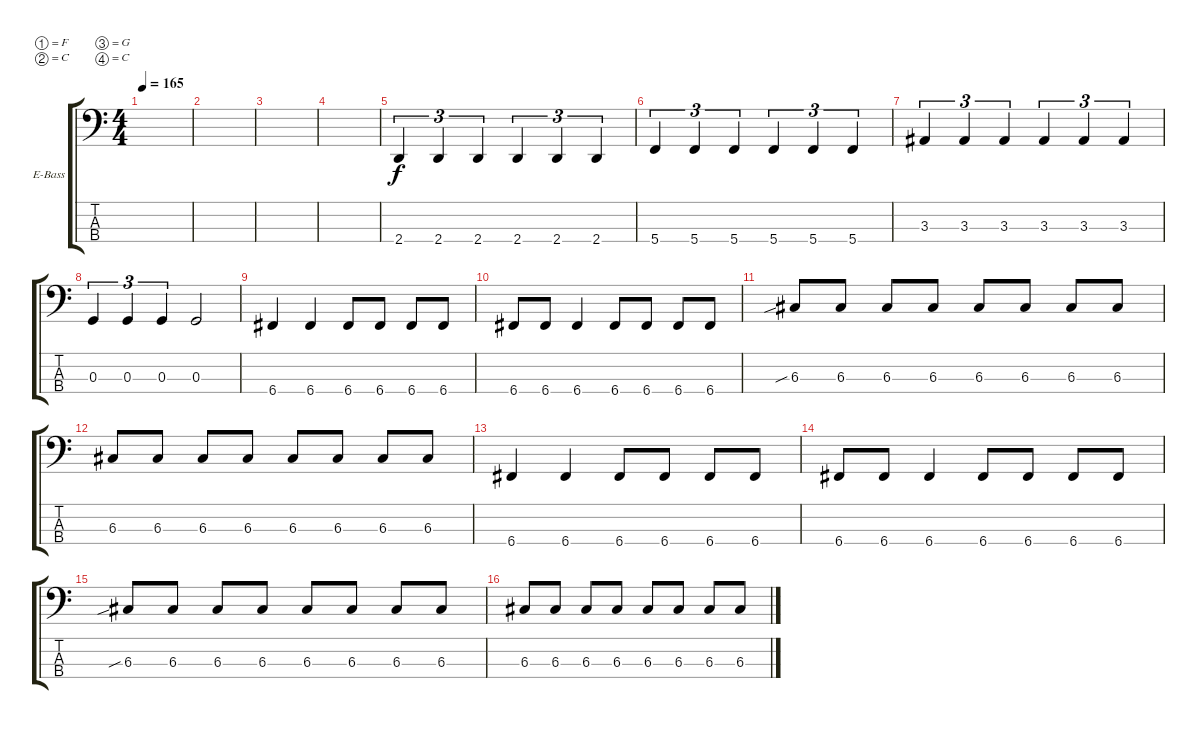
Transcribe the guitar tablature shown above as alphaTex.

\defaultSystemsLayout 4
\bracketExtendMode groupsimilarinstruments
\firstSystemTrackNameOrientation horizontal
\otherSystemsTrackNameOrientation horizontal
\track ("Electric Bass" "E-Bass") {instrument electricbassfinger}
\staff {score tabs}
\tuning (F2 C2 G1 C1)
\ts (4 4)
\tempo 165
\clef f4
\scale
0.485477
\ks c
|
\scale
0.257261 |
\scale
0.257261 |
\scale
0.333333 |
\scale
0.333333 2.4.4{tu (3 2)} 2.4.4{tu (3 2)} 2.4.4{tu (3 2)} 2.4.4{tu (3 2)} 2.4.4{tu (3 2)} 2.4.4{tu (3 2)} |
\scale
0.333333 5.4.4{tu (3 2)} 5.4.4{tu (3 2)} 5.4.4{tu (3 2)} 5.4.4{tu (3 2)} 5.4.4{tu (3 2)} 5.4.4{tu (3 2)} |
\scale
0.333333 3.3.4{tu (3 2)} 3.3.4{tu (3 2)} 3.3.4{tu (3 2)} 3.3.4{tu (3 2)} 3.3.4{tu (3 2)} 3.3.4{tu (3 2)} |
\scale
0.333333 0.3.4{tu (3 2)} 0.3.4{tu (3 2)} 0.3.4{tu (3 2)} 0.3.2 |
\scale
0.333333 6.4.4 6.4.4 6.4.8 6.4.8 6.4.8 6.4.8 |
\scale
0.333333 6.4.8 6.4.8 6.4.4 6.4.8 6.4.8 6.4.8 6.4.8 |
\scale
0.333333 6.3{sib}.8 6.3.8 6.3.8 6.3.8 6.3.8 6.3.8 6.3.8 6.3.8 |
\scale
0.333333 6.3.8 6.3.8 6.3.8 6.3.8 6.3.8 6.3.8 6.3.8 6.3.8 |
\scale
0.333333 6.4.4 6.4.4 6.4.8 6.4.8 6.4.8 6.4.8 |
\scale
0.333333 6.4.8 6.4.8 6.4.4 6.4.8 6.4.8 6.4.8 6.4.8 |
\scale
0.333333 6.3{sib}.8 6.3.8 6.3.8 6.3.8 6.3.8 6.3.8 6.3.8 6.3.8 |
\scale
0.333333 6.3.8 6.3.8 6.3.8 6.3.8 6.3.8 6.3.8 6.3.8 6.3.8
